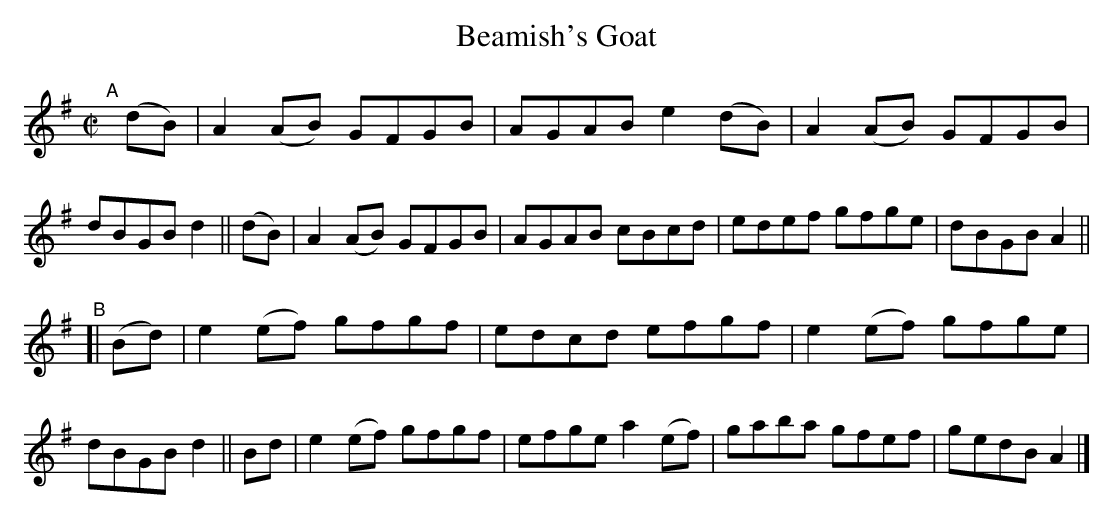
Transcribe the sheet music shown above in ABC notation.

X:1
T: Beamish's Goat
M: C|
L: 1/8
K: Ador
"^A"\
[|](dB) | A2(AB) GFGB | AGAB e2(dB) | A2(AB) GFGB | dBGB d2 \
|| (dB) | A2(AB) GFGB | AGAB cBcd   | edef   gfge | dBGB A2 ||
"^B"\
[| (Bd) | e2(ef) gfgf | edcd efgf   | e2(ef) gfge | dBGB d2 \
||  Bd  | e2(ef) gfgf | efge a2(ef) | gaba   gfef | gedB A2 |]
